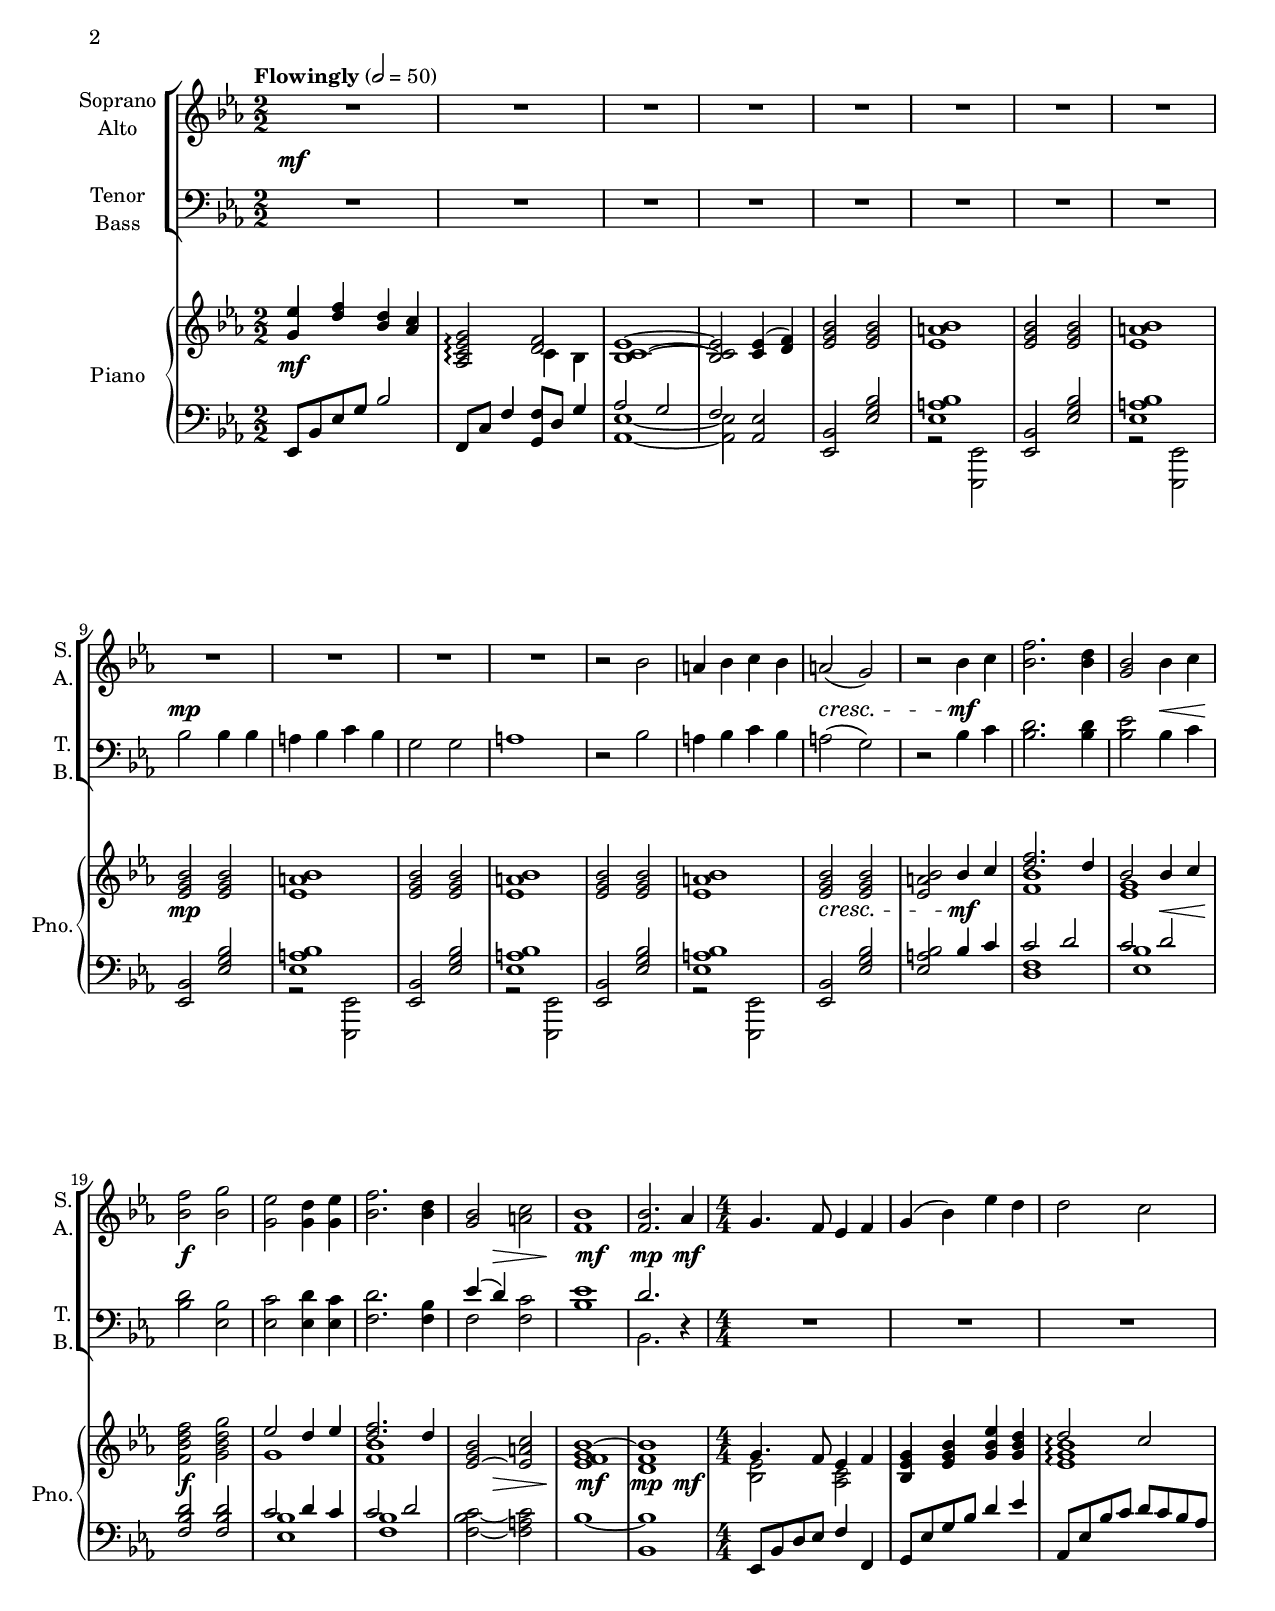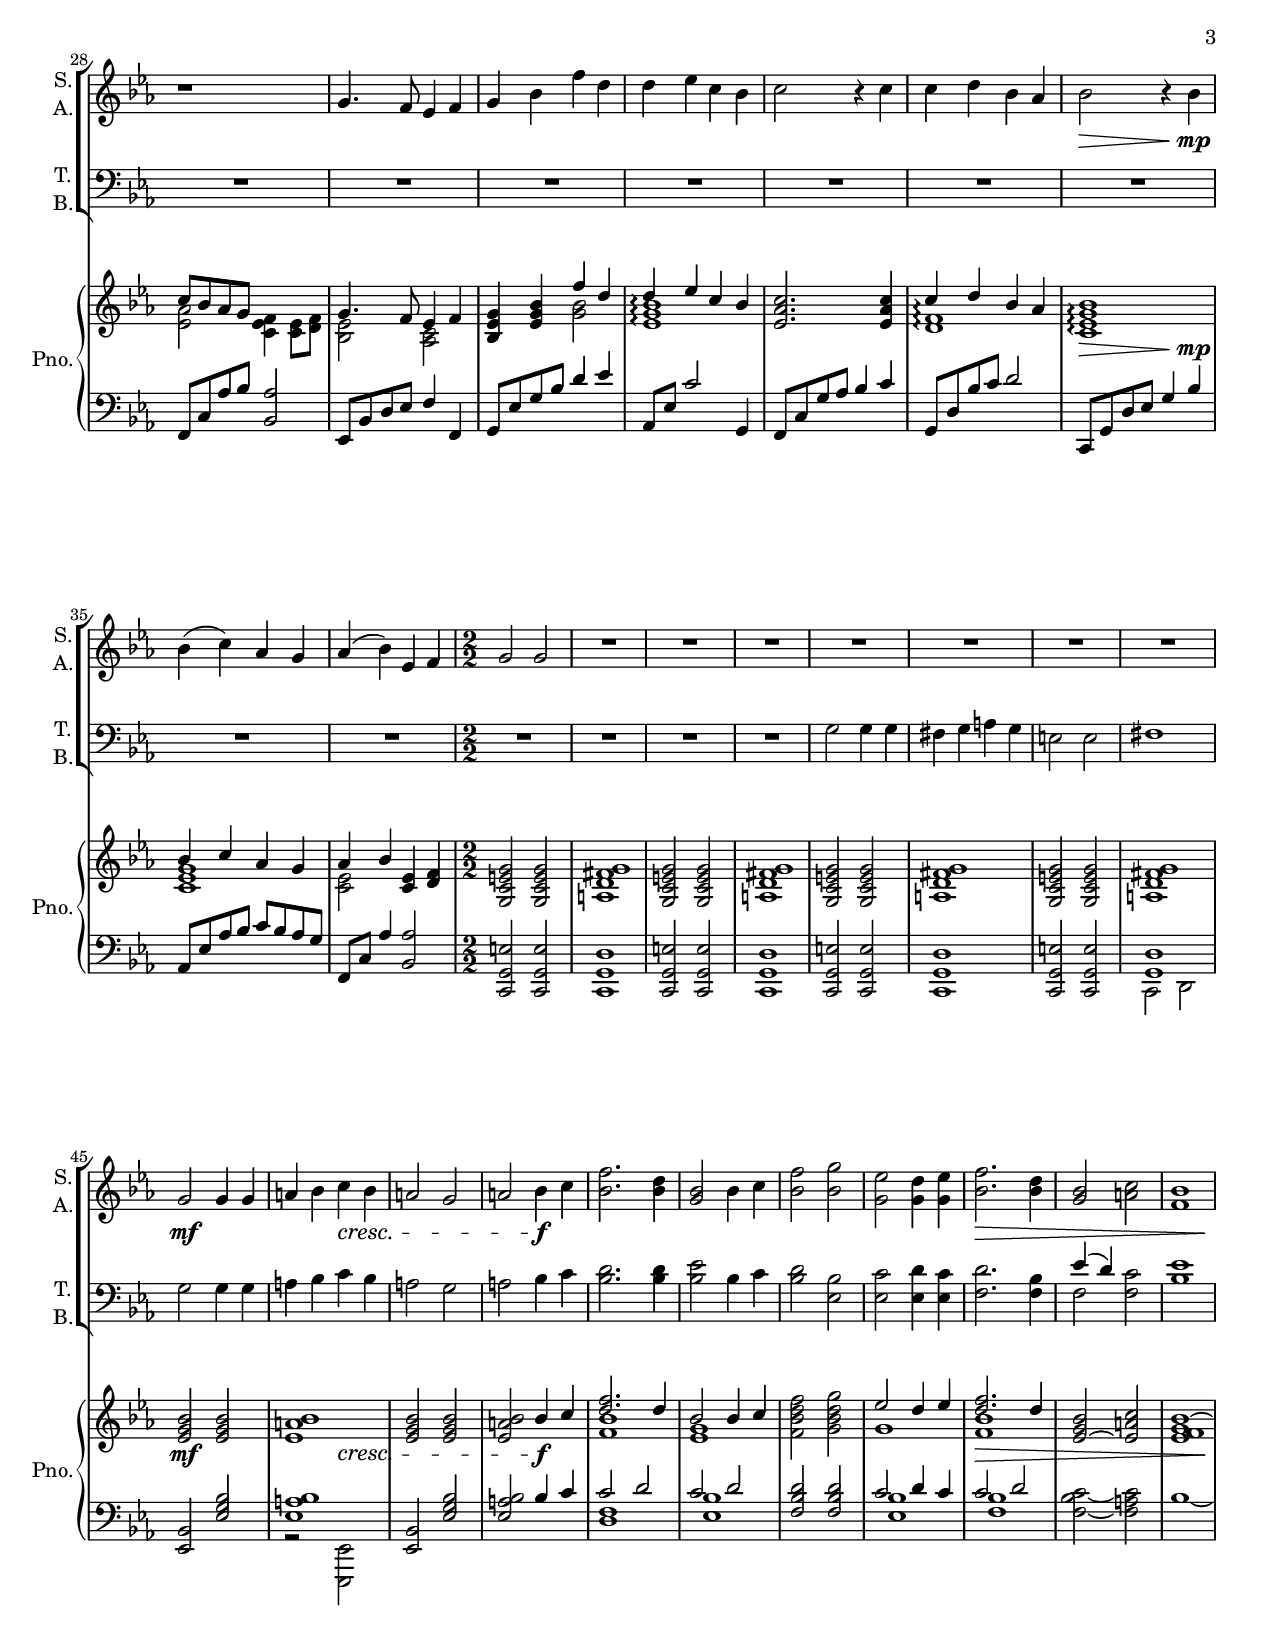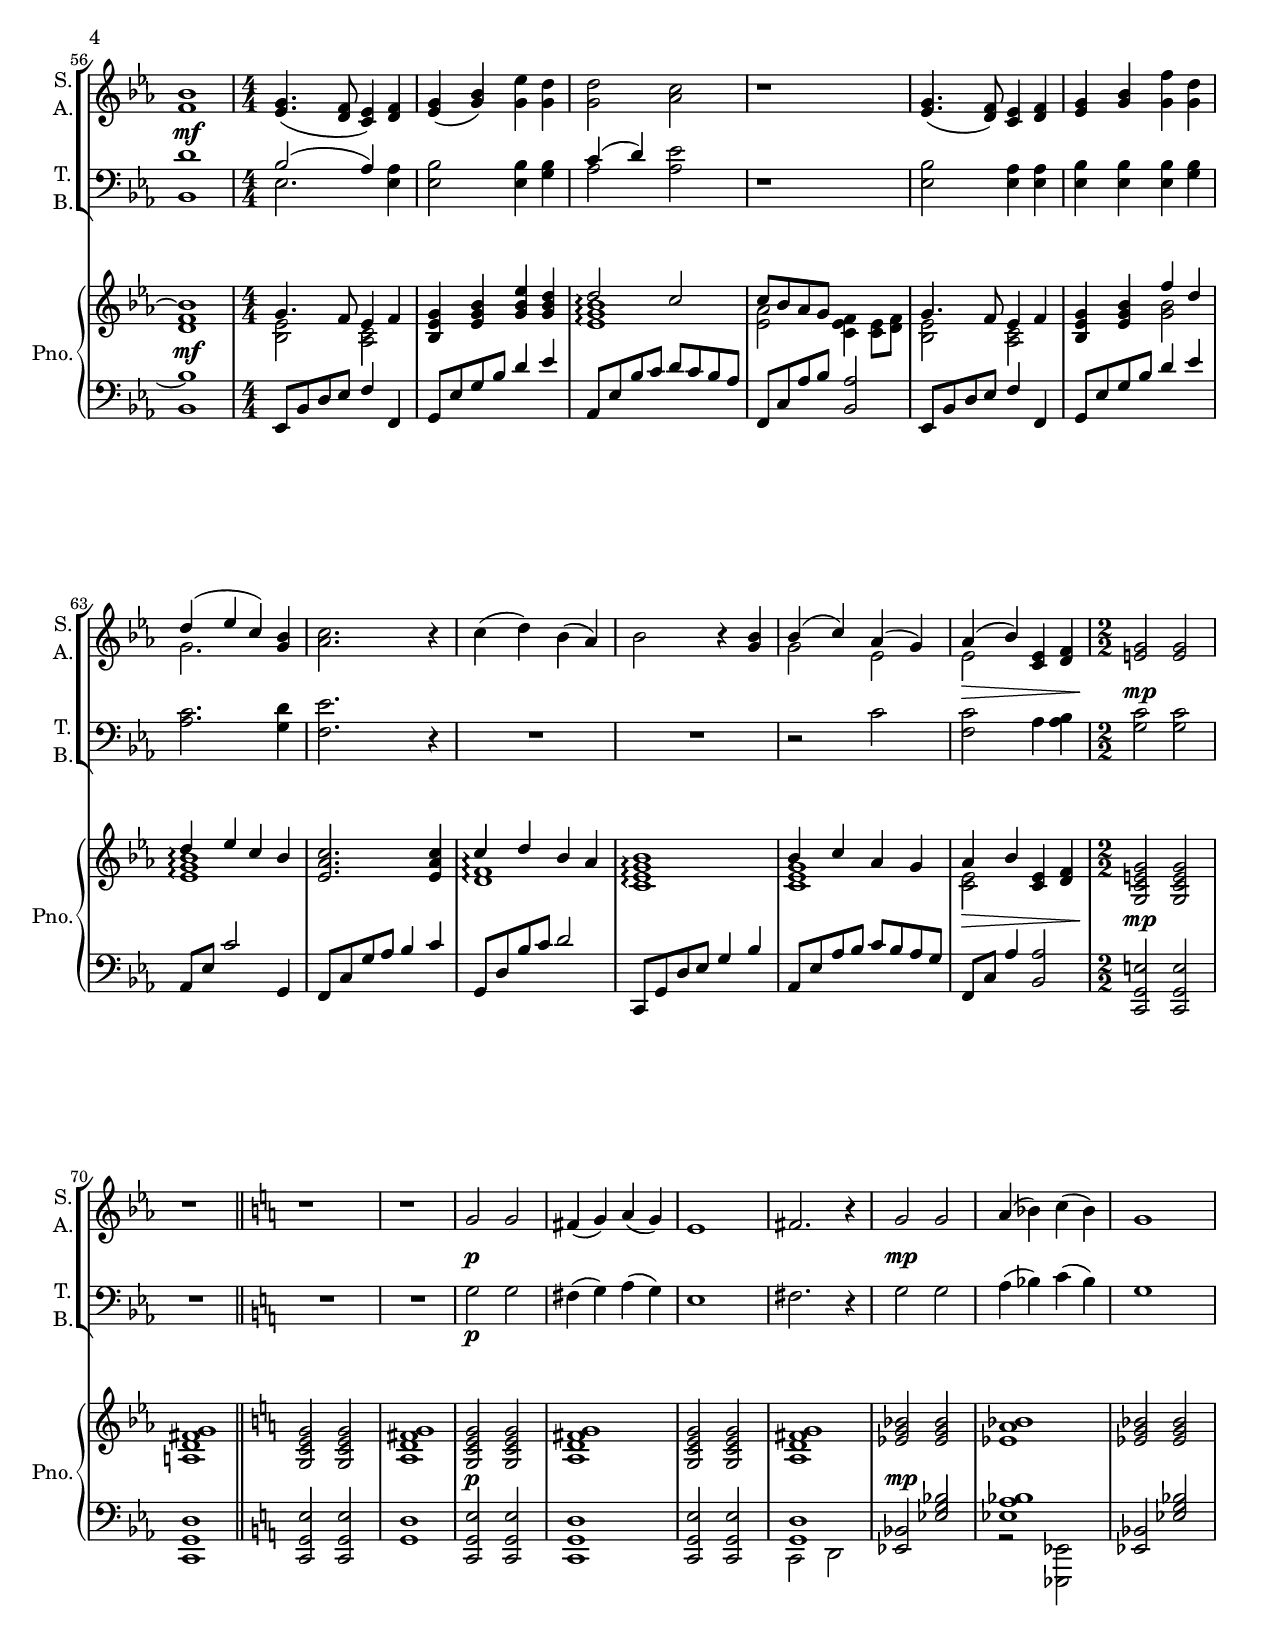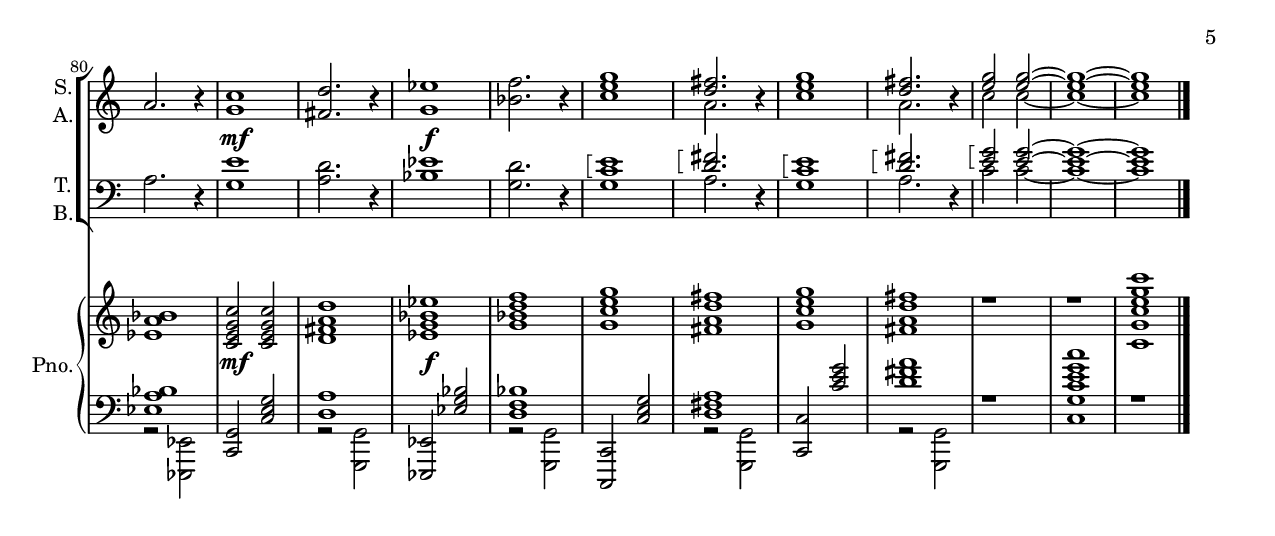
\version "2.19.14"
\language "english"

\header {
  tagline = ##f
}

\paper {
  #(set-paper-size "letter")
  left-margin = 1.5\cm
  #(define fonts
     (make-pango-font-tree "Verdana"
       "Nimbus Sans"
       "Luxi Mono"
       (/ staff-height pt 18)))
}
#(set-global-staff-size 18)

\markup{
  \fontsize #0 {
    \fill-line{
      \column{
        \center-align{
          \vspace #2
          \override #'(thickness . 5) \box \pad-markup #2 {
            \fill-line{
              \column{
                \center-align{
                  \line{ \fontsize #8 { \bold{ \caps{ "Bradley Ellingboe"}}}}
                  \vspace #0.25
                  \line{ \fontsize #2 {" "}}
                }
              }
            }
          }
          \vspace #2
          \line{ \fontsize #3 \italic{ " "}}
          \vspace #2
          \line{ \fontsize #8 { \bold{ \caps{ "Simeon's Song"}}}}
          \vspace #0.5
          \line{ \fontsize #13 { \bold{ \caps{ " "}}}}
          \vspace #2
          \line{ \fontsize #7 { "Luke 2: 29-32"}}
          \vspace #0.5
          \line{ \fontsize #8 { " "}}
          \vspace #3
          \line{ \fontsize #10 {"SATB and Piano"}}
          \vspace #2
          \line{ \fontsize #4 {" "}}
          \vspace #1
          \line{ \fontsize #4 {" "}}
          \vspace #1
          \line{ \fontsize #4 {" "}}
          \vspace #13
          %    \line{ \epsfile #X #20 #" "}
          %   \vspace #1
          \line{ \fontsize #5 {"CPKCMusic"}}
          \vspace #1
          \line{ \fontsize #2 {"2003 Kjos Music Press"}}
        }
      }
    }
  }
}
global = {
  \key ef \major
  \numericTimeSignature
  \time 2/2

  \tempo "Flowingly" 2=50
}

soprano = \relative c'' {
  \global
  R1*12
  %13
  r2 bf a4 bf c bf a2 ( g) r2 bf4 c |
  %17
  f2. d4 bf2 bf4 c f2g ef d4 ef |
  %21
  f2. d4 bf2 c bf1 bf2. af4 |
  %  \time 4/4 \tempo "Slightly slower and with rubato" 4=92
  g4. f8 ef4 f g ( bf ) ef d d2 c r1 |
  %29
  g4. f8 ef4 f g bf f' d d ef c bf c2 r4 c |
  %  33
  c4 d bf af bf2r4 bf4 bf ( c ) af g af ( bf ) ef, f |
  % \time 2/2 \tempo "Tempo Primo" 2=50
  g2 g R1*7 |
  %45
  g2 g4 g a bf c bf a2 g a bf4c |
  %49
  f2. d4 bf2 bf4 c f2g ef d4 ef |
  %53
  f2. d4 bf2 c bf1bf |
  %57
  % \time 4/4 \tempo "Slightly slower" 4=92
  g4. ( f8 ef4 ) f g ( bf) ef d d2 c R1 |
  %61
  g4. ( f8 ) ef4  f g  bf  f' d d ( ef c ) bf c2. r4 |
  %65
  c4 ( d ) bf ( af ) bf2 r4 bf4 bf ( c ) af ( g ) af ( bf) ef, f |
  %69
  %  \time 2/2 \tempo "Tempo Primo" 2=50
  g2 g R1 \bar "||" \key c \major R1 R1 |
  %73
  g2 g fs4 ( g ) a ( g ) e1 fs2. r4 |
  %77
  g2 g a4 ( bf ) c ( bf ) g1 a2. r4 |
  %81
  c1 d2. r4 ef1f2. r4 < g e>1 |
  %86
  <fs d>2. r4 <g e>1 <fs d>2. r4 |
  <g e>2 <g e>~ <g e>1~ <g e>
  \bar "|."

}

alto = \relative c' {
  \global
  % Music follows here.

  R1*12
  %13
  r2 bf' a4 bf c bf a2 ( g) r2 bf4 c |
  %17
  bf2. bf4 g2 bf4 c bf2bf g g4 g  |
  %21
  bf2. bf4 g2 a f1 f2. af4 |
  %  \time 4/4 \tempo "Slightly slower and with rubato" 4=92
  g4. f8 ef4 f g ( bf ) ef d d2 c r1 |
  %29
  g4. f8 ef4 f g bf f' d d ef c bf c2 r4 c |
  %  33
  c4 d bf af bf2r4 bf4 bf ( c ) af g af ( bf ) ef, f |
  %  \time 2/2 \tempo "Tempo Primo" 2=50
  g2 g R1*7 |
  %45
  g2 g4 g a bf c bf a2 g a bf4c |
  %49
  bf2. bf4 g2 bf4 c bf2 bf g g4 g  |
  %53
  bf2. bf4 g2 a f1f  |
  %57
  %  \time 4/4 \tempo "Slightly slower" 4=92
  ef4. ( d8 c4 ) d ef ( g ) g g g2 af r1 |
  %61
  ef4. ( d8 ) c4 d ef g g g g2. g4 af2. r4 |
  %65
  r1 r2. g4 g2 ef ef  c4 d |
  %69
  e2 e r1 \bar "||" \key c \major |
  r1 r g2 g fs4 ( g ) a ( g ) e1 fs2. r4 |
  %77
  g2 g a4 ( bf ) c ( bf ) g1 a2. r4 |
  %81
  g1 fs2. r4 g1 bf2. r4 c1 |
  a2. r4 c1 a2. r4 |
  c2 c~ c1~ c
  \bar "|."
}

tenor = \relative c' {
  \global

  \clef bass
  %\arpeggioBracket
  R1*8
  %9
  bf2 bf4 bf a bf c bf g2 g a1 |
  %13
  r2 bf2 a4 bf c bf a2 ( g ) r2 bf4 c |
  %17
  d2. d4 ef2 bf4 c d2bf c d4 c |
  %21
  d2. bf4 ef( d ) c2 ef1 d2. r4 |
  %25
  % \time 4/4
  R1*12
  %\time 2/2
  R1*4 |
  %41
  g,2 g4 g fs g a g e2 e fs1 |
  %45
  g2 g4 g a bf c bf  a2 g a bf4c |
  %49
  d2. d4 ef2 bf4 c d2 bf c d4 c |
  %53
  d2. bf4 ef ( d ) c2 ef1d |
  %57

  bf2 ( af4 ) af bf2 bf4 bf c ( d ) ef2 r1 |
  %61
  bf2 af4 af bf bf bf bf c2. d4 ef2. r4 |
  %65
  R1*2 r2 c2 c af4 bf |
  %69

  c2 c R1 \bar "||" \key c \major R1*2
  %73
  g2\p g fs4 ( g ) a ( g ) e1 fs2. r4 |
  %77
  g2 g a4 ( bf ) c ( bf ) g1 a2. r4 |
  %81
  %  \arpeggioBracket
  e'1 d2. r4 ef1d2. r4 \arpeggioBracket < e c>1 \arpeggio |
  %86
  < fs d>2. \arpeggio r4 < e c>1 \arpeggio < fs d >2. \arpeggio r4
  < g e>2\arpeggio  < g e>~ < g e>1~ < g e>
  \bar "|."

}

bass = \relative c {
  \global
  \clef bass
  %\voiceTwo
  R1*8
  %9
  bf'2 bf4 bf a bf c bf g2 g a1 |
  %13
  r2 bf2 a4 bf c bf a2 ( g ) r2 bf4 c |
  %17
  bf2.  bf4 bf2 bf4 c bf2ef, ef ef4 ef |
  %21
  f2. f4 f2 f bf1 bf,2. r4 |
  %25
  %  \time 4/4
  R1*12
  %\time 2/2
  R1*4 |
  %41
  g'2 g4 g fs g a g e2 e fs1 |
  %45
  g2 g4 g a bf c bf  a2 g a bf4c |
  %49
  bf2. bf4 bf2 bf4 c bf2 ef, ef ef4 ef |
  %53
  f2. f4 f2 f bf1bf, |
  %57
  ef2. ef4 ef2 ef4 g af2 af r1 |
  %61
  ef2 ef4 ef ef ef ef g af2. g4 f2. r4 |
  %65
  R1*2 r2 c'2 f, af4 af |
  %69
  g2 g R1 \bar "||" \key c \major R1*2
  %73
  g2\p g fs4 ( g ) a ( g ) e1 fs2. r4 |
  %77
  g2 g a4 ( bf ) c ( bf ) g1 a2. r4 |
  %81
  g1 a2. r4 bf1g2. r4 g1 |
  a2. r4 g1 a2. r4 c2 c~ c1~ c
  \bar "|."

}

verse = \lyricmode {
  % Lyrics follow here.

}

dyntempi = {
  % \tempo 2=50
  s1\mf s1*7
  %9
  s1\mp s1*5 s1\cresc s2 s4\mf s4 |
  %17
  s1 s2 s4\<  s4 s2\f s2 s1
  %21
  \set Score.tempoHideNote = ##t
  s1 s4 s4\> s2 s1\mf \tempo 2=47 s2.\mp s4\mf
  %25
  \tempo 4=92 s1*3 \tempo 4=88 s1
  %29
  \tempo 4=92 s1*4
  %33
  s1 s2\> s4 s4\mp  s1*2
  %37
  \time 2/2 \tempo 2=50 s1*4
  %41
  s1*4
  %45
  s2\mf s2 s2 s4\cresc s4 s1 s2 s4\f s4
  %49
  s1*4
  %53
  s1*2\>  s2 s4 \tempo 2=47 s4 s1\mf
  %57
\time 4/4   \tempo 4=92 s1*3 \tempo 4=88 s1
  %61
  \tempo 4=92 s1*4
  %65
  s1*2 s4 \tempo 4=90 s2. s4\>  s4 s2
  %69
  \time 2/2 s2\mp s2 s1*3
  %73
  s2\p s2 s1*2 s2 s2
  %77
  s2\mp s2 s1*3
  %81
  s2\mf s2 s1 s2\f s2 s1 s1
  %86
  s1*5 s1s1
}



rehearsalMidi = #
(define-music-function
 (parser location name midiInstrument lyrics) (string? string? ly:music?)
 #{
   \unfoldRepeats <<
     \new Staff = "soprano" \new Voice = "soprano" { \soprano }
     \new Staff = "alto" \new Voice = "alto" { \alto }
     \new Staff = "tenor" \new Voice = "tenor" { \tenor }
     \new Staff = "bass" \new Voice = "bass" { \bass }
     \new Staff = "accomp" \new Voice = "accomp" { \pianoPart }

     \context Staff = $name {
       \set Score.midiMinimumVolume = #0.3
       \set Score.midiMaximumVolume = #0.6
       \set Score.tempoWholesPerMinute = #(ly:make-moment 50 2)
       \set Staff.midiMinimumVolume = #0.8
       \set Staff.midiMaximumVolume = #1.0
       \set Staff.midiInstrument = $midiInstrument
     }
     \new Lyrics \with {
       alignBelowContext = $name
     } \lyricsto $name $lyrics
   >>
 #})

rightOne = \relative c'' {
  \global
  \set Staff.connectArpeggios = ##t
  \new Voice {
    \voiceOne
    <ef g,>4	<d f> <bf d> < af c> |
    <g ef c af>2 \arpeggio <f d>
    < ef c bf>1~ < ef c bf>2 <ef c>4 ( < f d > ) |
    %5
    < bf g ef >2 < bf g ef > < bf a ef>1 < bf g ef >2 < bf g ef > < bf a ef>1  |
    %9
    < bf g ef >2 < bf g ef > < bf a ef>1 < bf g ef >2 < bf g ef > < bf a ef>1  |
    %13
    < bf g ef >2 < bf g ef > < bf a ef>1 < bf g ef >2 < bf g ef > < bf a ef>2 bf4 c |
    %17
    <f d>2. d4 bf2 bf4 c s1 ef2 d4 ef  <f d>2.  d4
    %22
    <bf g ef~ >2 <c a ef> <bf~  g f ef>1 < bf f d> |
    \time 4/4
    %25
    g4. f8 ef4 f < g ef bf> <bf g ef> <ef bf g> <d bf g> d2\arpeggio c
    c8 bf af g s2
    %29
    g4. f8 ef4 f < g ef bf> <bf g ef> f' d d\arpeggio ef c bf <c af ef>2. <c af ef>4 |
    %33
    c4\arpeggio d bf af <bf g ef c>1 \arpeggio bf4 c af g af bf <ef,c> <f d> |
    %37
    < g e c g>2 < g e c g> <g fs d a>1 < g e c g>2 < g e c g> <g fs d a>1
    %41
    < g e c g>2 < g e c g> <g fs d a>1 < g e c g>2 < g e c g> <g fs d a>1
    %45
    < bf g ef >2 < bf g ef > < bf a ef>1 < bf g ef >2 < bf g ef > < bf a ef>2 bf4 c  |
    %49
    <f d>2. d4 bf2 bf4 c s1 ef2 d4 ef  <f d>2.  d4
    %54
    <bf g ef~ >2 <c a ef> <bf~  g f ef>1 < bf f d> |
    %57
    g4. f8 ef4 f < g ef bf> <bf g ef> <ef bf g> <d bf g> d2\arpeggio c
    c8 bf af g s2
    %61
    g4. f8 ef4 f < g ef bf> <bf g ef> f' d d\arpeggio ef c bf <c af ef>2. <c af ef>4 |
    %65
    c4\arpeggio d bf af <bf g ef c>1 \arpeggio bf4 c af g af bf <ef,c> <f d> |
    %69
    < g e c g>2 < g e c g> <g fs d a>1 \key c \major < g e c g>2 < g e c g> <g fs d a>1
    %73
    < g e c g>2 < g e c g> <g fs d a>1 < g e c g>2 < g e c g> <g fs d a>1
    %77
    < bf g ef >2 < bf g ef > < bf a ef>1 < bf g ef >2 < bf g ef > < bf a ef>1  |
    %81
    <c g e c>2 <c g e c> <d a fs d>1 < ef bf g ef> <f d bf g> <g e c g> |
    %86
    <fs d a fs>1 <g e c g> <fs d a fs>1 r1 r1 |
    < c' g e c g c,>1
    \bar "|."
  }
}

rightTwo = \relative c'' {
  \global
  \set Staff.connectArpeggios = ##t
  \new Voice {
    \voiceTwo
    s1 s2 c,4 bf
    %5
    s1*14
    %17
    <bf' f>1 <g ef>1 <f' d bf f>2 <g d bf g> g,1 <bf f>
    %22
    s1*3
    %25
    <ef, bf>2 <c af> s1 < bf' g ef>1 \arpeggio
    <af ef>2 <f ef c>4 < ef c>8 < f d>
    %29
    <ef bf>2 <c af> s2 <bf' g> < bf g ef>1 \arpeggio s1 |
    %33
    <f d>1 \arpeggio s1 <g ef c>1  <ef c>2 s2
    %37
    s1*12
    %49
    <bf' f>1 <g ef>1 <f' d bf f>2 <g d bf g> g,1 <bf f>
    %54
    s1*3
    %57
    <ef, bf>2 <c af> s1 < bf' g ef>1 \arpeggio
    <af ef>2 <f ef c>4 < ef c>8 < f d>
    %61
    <ef bf>2 <c af> s2 <bf' g> < bf g ef>1 \arpeggio s1 |
    %65
    <f d>1 \arpeggio s1 <g ef c>1  <ef c>2 s2
    %69
    s1*23 %% tacet to end

  }
}

leftOne = \relative c {
  \global
  \set Staff.connectArpeggios = ##t
  ef,8  bf' ef g bf2 f,8 c' f4 < f g, >8 d g4 |

  af2 g f < ef af,>
  %5
  < bf ef, >2 < bf' g ef> < bf a ef >1
  %7
  < bf, ef, >2 < bf' g ef>  < bf a ef >1
  %9
  < bf, ef, >2 < bf' g ef> < bf a ef >1
  %11
  < bf, ef, >2 < bf' g ef>  < bf a ef >1
  %13
  < bf, ef, >2 < bf' g ef>  < bf a ef >1
  %15
  < bf, ef, >2 < bf' g ef>  < bf a ef >2 bf4 c
  %17
  c2 d c d < d bf f>2 < d bf f> c2 d4 c |
  %21
  c2 d s1 s1  s1 |
  %25
  %  \time 4/4
  ef,,8 bf' d ef f4 f, g8 ef' g bf d4 ef |
  af,,8 ef' bf' c d c bf af f, c' af' bf <af bf,>2 |
  %29
  ef,8 bf' d ef f4 f, g8 ef' g bf d4 ef |
  af,,8 ef' c'2 g,4 f8 c' g' af bf4 c
  %33
  g,8 d' bf' c d2 c,,8 g' d' ef g4 bf |
  af,8 ef' af bf c bf af g f, c' af'4 < af bf,>2 |
  %37
  %  \time 2/2
  < e g, c,>2 < e g, c,> < d g, c,>1 < e g, c,>2 < e g, c,> < d g, c,>1
  %41
  < e g, c,>2 < e g, c,> < d g, c,>1 < e g, c,>2 < e g, c,> < d g,>1 |
  %45
  < bf ef, >2 < bf' g ef>  < bf a ef >1
  < bf, ef, >2 < bf' g ef>  < bf a ef >2 bf4 c
  %49
  c2 d c d < d bf f> < d bf f> c2 d4 c |
  %53
  c2 d s1 s1  s1 |
  %57
  %  \time 4/4
  ef,,8 bf' d ef f4 f, g8 ef' g bf d4 ef |
  af,,8 ef' bf' c d c bf af f, c' af' bf <af bf,>2 |
  %61
  ef,8 bf' d ef f4 f, g8 ef' g bf d4 ef |
  af,,8 ef' c'2 g,4 f8 c' g' af bf4 c
  %65
  g,8 d' bf' c d2 c,,8 g' d' ef g4 bf |
  af,8 ef' af bf c bf af g f, c' af'4 < af bf,>2 |
  %69
  < e g, c,>2 < e g, c,> < d g, c,>1
  \key c \major < e g, c,>2 < e g, c,> < d g, >1
  < e g, c,>2 < e g, c,> < d g, c,>1 < e g, c,>2 < e g, c,> < d g, >1
  %77
  < bf ef, >2 < bf' g ef> < bf a ef >1
  < bf, ef, >2 < bf' g ef> < bf a ef >1
  %81
  < g, c,>2 <g' e c> < a d,>1 <ef, ef,>2
  <bf'' g ef> <bf f d>1 <c,, c,>2 <g'' e c> |
  %86
  <a fs d>1 <c, c,>2 <g'' e c> <a fs d>1 r1
  <c g e c g c,>1 r1
  \bar "|."
}

leftTwo = \relative c {
  \global
  \set Staff.connectArpeggios = ##t
  s1*2  < ef af,>1~ < ef af,>2 s2
  %5
  s1   r2 < ef, ef,>
  %7
  s1   r2 < ef ef,>
  %9
  s1   r2 < ef ef,>
  %11
  s1   r2 < ef ef,>
  %13
  s1   r2 < ef ef,>
  s1*2
  %17
  < f' d >1 < bf ef,> s1 < bf ef,> |
  %21
  <bf f>1 < c~ bf f~ >2 < c a f> bf1~ < bf bf,>
  %25
  % \time 4/4
  s1*19
  %44
  c,,2 d  s1   r2 < ef ef,> s1*2 |
  %49
  < f' d >1 < bf ef,> s1 < bf ef,> |
  %53
  <bf f>1 < c~ bf f~ >2 < c a f> bf1~ < bf bf,>
  %57
  s1*19
  %76
  c,,2 d
  %77
  s1   r2 < ef ef,> s1   r2 < ef ef,>
  %81
  s1   r2 < g g,> s1   r2 < g g,> s1
  %86
  r2 < g g,> s1  r2 < g g,>
  s1*3 \bar "|."
}

choirPart = \new ChoirStaff <<
  \new Staff \with {
    midiInstrument = "voice oohs"
    midiMinimumVolume = #0.6
    midiMaximumVolume = #0.9
    instrumentName = \markup \center-column { "Soprano" "Alto" }
    shortInstrumentName = \markup \center-column { "S." "A." }
  } <<
    \set Staff.soloText = #""
    \set Staff.soloIIText = #""
    \set Staff.aDueText = #""
    \partcombine \soprano \alto
  >>
  %{
  \new Lyrics \with {
    \override VerticalAxisGroup #'staff-affinity = #CENTER
  } \lyricsto "soprano" \verse
  %}
  \new Dynamics \with {
    \override VerticalAxisGroup #'staff-affinity = #CENTER
  } { \dyntempi }

  \new Staff \with {
    midiInstrument = "voice oohs"
    midiMinimumVolume = #0.6
    midiMaximumVolume = #0.9
    instrumentName = \markup \center-column { "Tenor" "Bass" }
    shortInstrumentName = \markup \center-column { "T." "B." }
  } <<

    \set Staff.soloText = #""
    \set Staff.soloIIText = #""
    \set Staff.aDueText = #""

    \clef bass
    % \tenor \\ \bass
    \partcombine   \tenor \bass
  >>
>>

pianoPart = \new PianoStaff \with {
  instrumentName = "Piano"
  shortInstrumentName = "Pno."
  midiMinimumVolume = #0.3
  midiMaximumVolume = #0.6
}
<<
  \new Staff = "right" \with {
    midiInstrument = "acoustic grand"
    midiMinimumVolume = #0.3
    midiMaximumVolume = #0.6
    \consists "Span_arpeggio_engraver"
  }
  {
    \global
    <<
      \relative c''  \rightOne
      \\
      \relative c'' \rightTwo
    >>
  }

  \new Dynamics \with {
    \override VerticalAxisGroup #'staff-affinity = #CENTER
  } { \dyntempi }

  \new Staff = "left" \with {
    midiInstrument = "acoustic grand"
    midiMinimumVolume = #0.3
    midiMaximumVolume = #0.6
    \consists "Span_arpeggio_engraver"
  } {
    \global \clef bass
    <<
      \relative c, \leftOne
      \\
      \relative c \leftTwo
    >>
  }
>>

\score {

  <<
    \choirPart
    \pianoPart
  >>
  \layout { }
  \midi { }
}

% Rehearsal MIDI files:
\book {
  \bookOutputSuffix "soprano"
  \score {
    \rehearsalMidi "soprano" "soprano sax" \verse
    \midi { }
  }
}

\book {
  \bookOutputSuffix "alto"
  \score {
    \rehearsalMidi "alto" "soprano sax" \verse
    \midi { }
  }
}

\book {
  \bookOutputSuffix "tenor"
  \score {
    \rehearsalMidi "tenor" "tenor sax" \verse
    \midi { }
  }
}

\book {
  \bookOutputSuffix "bass"
  \score {
    \rehearsalMidi "bass" "tenor sax" \verse
    \midi { }
  }
}

